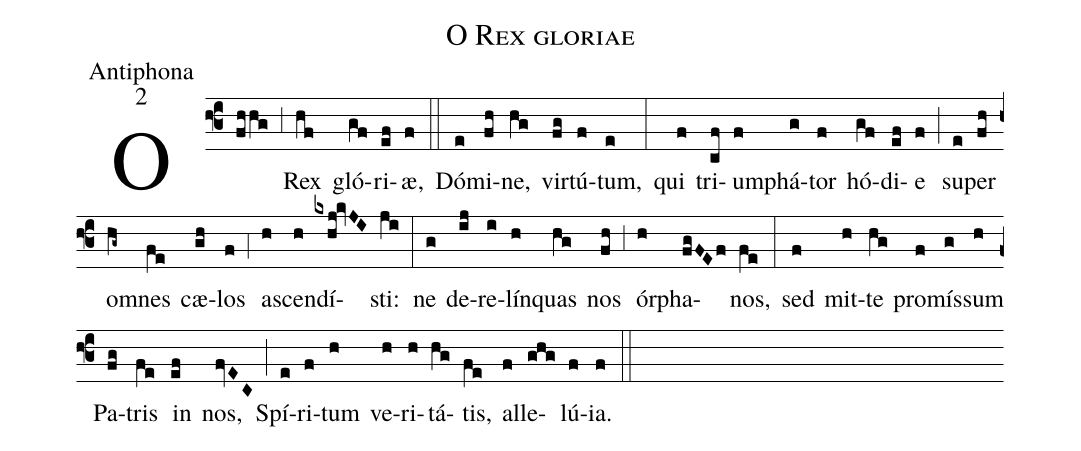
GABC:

name:O Rex gloriae;
office-part:Antiphona;
mode:2;
%%
(f3) O(fhhg) (,3) Rex(hf) gló(gf)ri(ef)æ,(f) (::)
Dó(e)mi(fh)ne,(hg) vir(fg)tú(f)tum,(e) (:)
qui(f) tri(cf)um(f)phá(g)tor(f) hó(gf)di(ef)e(f) (;) su(e)per(fh) o(hg~)mnes(fe) cæ(gh)los(f) (,4) a(h)scen(h)dí(kxhj!kvJI)sti:(ji) (:)
ne(g) de(ij)re(i)lín(h)quas(hg) nos(fh) (,3) ór(h)pha(fgFEf)nos,(fe) (:)
sed(f) mit(h)te(hg) pro(f)mís(g)sum(h) Pa(fg)tris(fe) in(ef) nos,(fvEC) (;) Spí(e)ri(f)tum(h) ve(h)ri(h)tá(hg)tis,(fe) al(f)le(ghg)lú(f)ia.(f) (::)
